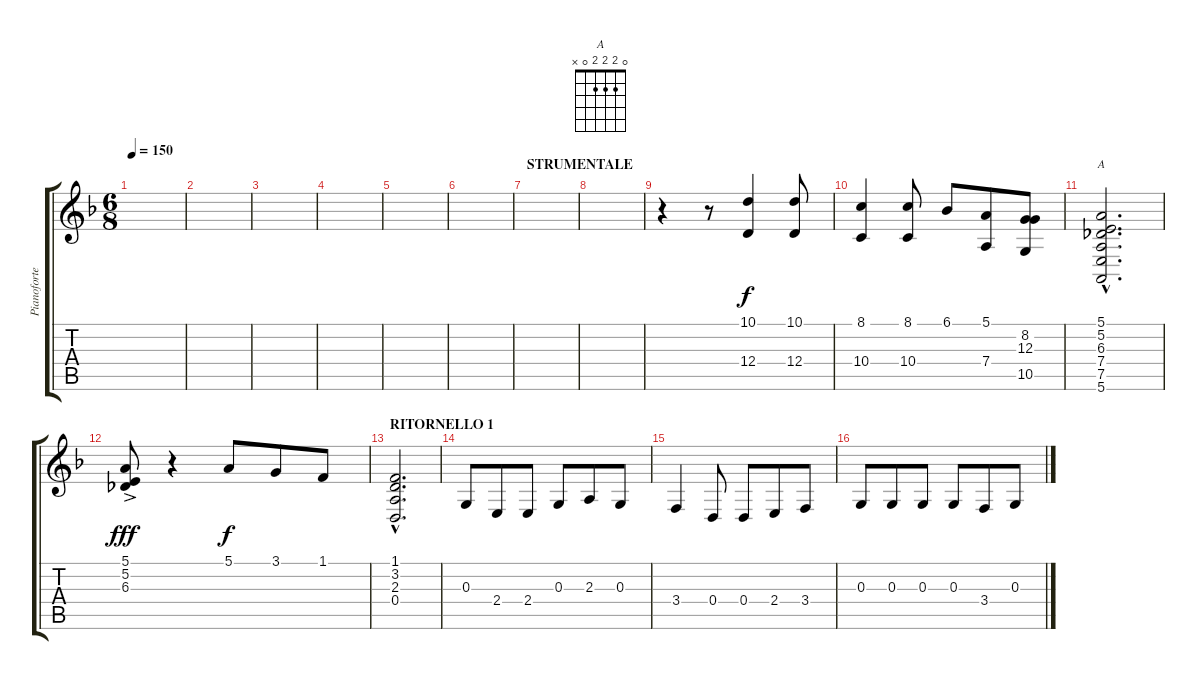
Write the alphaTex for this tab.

\track ("Pianoforte" "Pianoforte") {instrument brightacousticpiano}
\staff {score tabs}
\tuning (E4 B3 G3 D3 A2 E2) {hide}
\chord ("A" 0 2 2 2 0 x)
\ts (6 8)
\tempo 150
\clef g2
\ks f
|
|
|
|
|
|
\section ("" "STRUMENTALE")
|
|
r.4 r.8 (10.1 12.4).4 (10.1 12.4).8 |
(8.1 10.4).4 (8.1 10.4).8 6.1.8 (5.1 7.4).8 (8.2 12.3 10.5).8 |
(5.1{hac} 5.2{hac} 6.3{hac} 7.4{hac} 7.5{hac} 5.6{hac}).2{d ch "A"} |
(5.1{ac} 5.2{ac} 6.3{ac}).8{dy fff} r.4 5.1.8{dy f} 3.1.8 1.1.8 |
\section ("" "RITORNELLO 1")
(1.1{hac} 3.2{hac} 2.3{hac} 0.4{hac}).2{d} |
0.3.8 2.4.8 2.4.8 0.3.8 2.3.8 0.3.8 |
3.4.4 0.4.8 0.4.8 2.4.8 3.4.8 |
0.3.8 0.3.8 0.3.8 0.3.8 3.4.8 0.3.8
